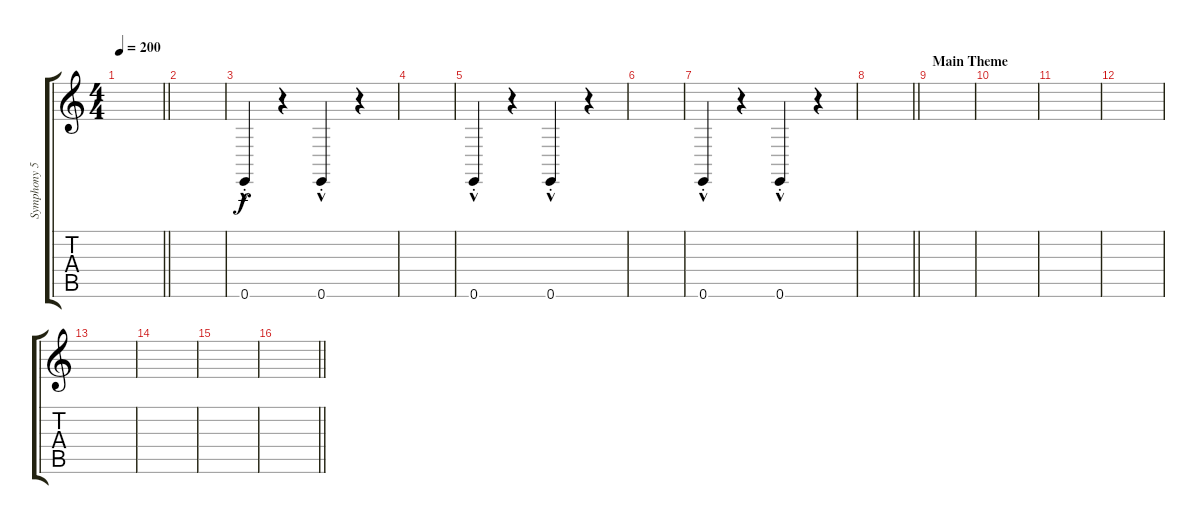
\track ("Symphony 5" "Symphony 5") {instrument trombone}
\staff {score tabs}
\tuning (E4 B3 G3 D3 A2 E2) {hide}
\ts (4 4)
\tempo 200
\clef g2
\barLineRight lightlight
\ks c
|
|
0.6{hac st}.4 r.4 0.6{hac st}.4 r.4 |
|
0.6{hac st}.4 r.4 0.6{hac st}.4 r.4 |
|
0.6{hac st}.4 r.4 0.6{hac st}.4 r.4 |
\barLineRight lightlight
|
\section ("" "Main Theme")
|
|
|
|
|
|
|
\barLineRight lightlight
